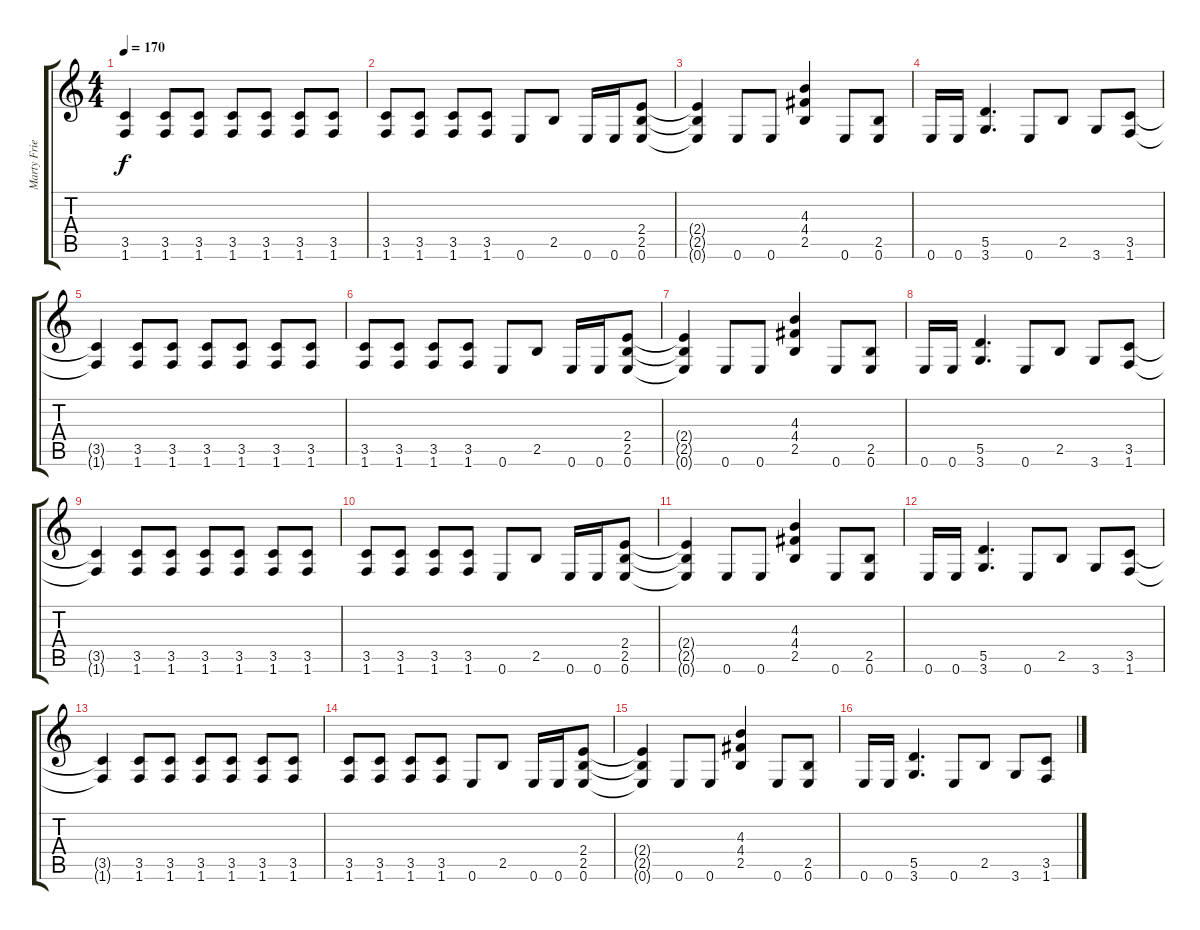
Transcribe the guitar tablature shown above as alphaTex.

\track ("Marty Friedman" "Marty Frie") {instrument distortionguitar}
\staff {score tabs}
\tuning (E4 B3 G3 D3 A2 E2) {hide}
\ts (4 4)
\tempo 170
\clef g2
\ks c
(3.5{t} 1.6{t}).4{dy f} (3.5 1.6).8 (3.5 1.6).8 (3.5 1.6).8 (3.5 1.6).8 (3.5 1.6).8 (3.5 1.6).8 |
(3.5 1.6).8 (3.5 1.6).8 (3.5 1.6).8 (3.5 1.6).8 0.6.8 2.5.8 0.6.16 0.6.16 (2.4 2.5 0.6).8 |
(2.4{t} 2.5{t} 0.6{t}).4 0.6.8 0.6.8 (4.3 4.4 2.5).4 0.6.8 (2.5 0.6).8 |
0.6.16 0.6.16 (5.5 3.6).4{d} 0.6.8 2.5.8 3.6.8 (3.5 1.6).8 |
(3.5{t} 1.6{t}).4 (3.5 1.6).8 (3.5 1.6).8 (3.5 1.6).8 (3.5 1.6).8 (3.5 1.6).8 (3.5 1.6).8 |
(3.5 1.6).8 (3.5 1.6).8 (3.5 1.6).8 (3.5 1.6).8 0.6.8 2.5.8 0.6.16 0.6.16 (2.4 2.5 0.6).8 |
(2.4{t} 2.5{t} 0.6{t}).4 0.6.8 0.6.8 (4.3 4.4 2.5).4 0.6.8 (2.5 0.6).8 |
0.6.16 0.6.16 (5.5 3.6).4{d} 0.6.8 2.5.8 3.6.8 (3.5 1.6).8 |
(3.5{t} 1.6{t}).4 (3.5 1.6).8 (3.5 1.6).8 (3.5 1.6).8 (3.5 1.6).8 (3.5 1.6).8 (3.5 1.6).8 |
(3.5 1.6).8 (3.5 1.6).8 (3.5 1.6).8 (3.5 1.6).8 0.6.8 2.5.8 0.6.16 0.6.16 (2.4 2.5 0.6).8 |
(2.4{t} 2.5{t} 0.6{t}).4 0.6.8 0.6.8 (4.3 4.4 2.5).4 0.6.8 (2.5 0.6).8 |
0.6.16 0.6.16 (5.5 3.6).4{d} 0.6.8 2.5.8 3.6.8 (3.5 1.6).8 |
(3.5{t} 1.6{t}).4 (3.5 1.6).8 (3.5 1.6).8 (3.5 1.6).8 (3.5 1.6).8 (3.5 1.6).8 (3.5 1.6).8 |
(3.5 1.6).8 (3.5 1.6).8 (3.5 1.6).8 (3.5 1.6).8 0.6.8 2.5.8 0.6.16 0.6.16 (2.4 2.5 0.6).8 |
(2.4{t} 2.5{t} 0.6{t}).4 0.6.8 0.6.8 (4.3 4.4 2.5).4 0.6.8 (2.5 0.6).8 |
0.6.16 0.6.16 (5.5 3.6).4{d} 0.6.8 2.5.8 3.6.8 (3.5 1.6).8
